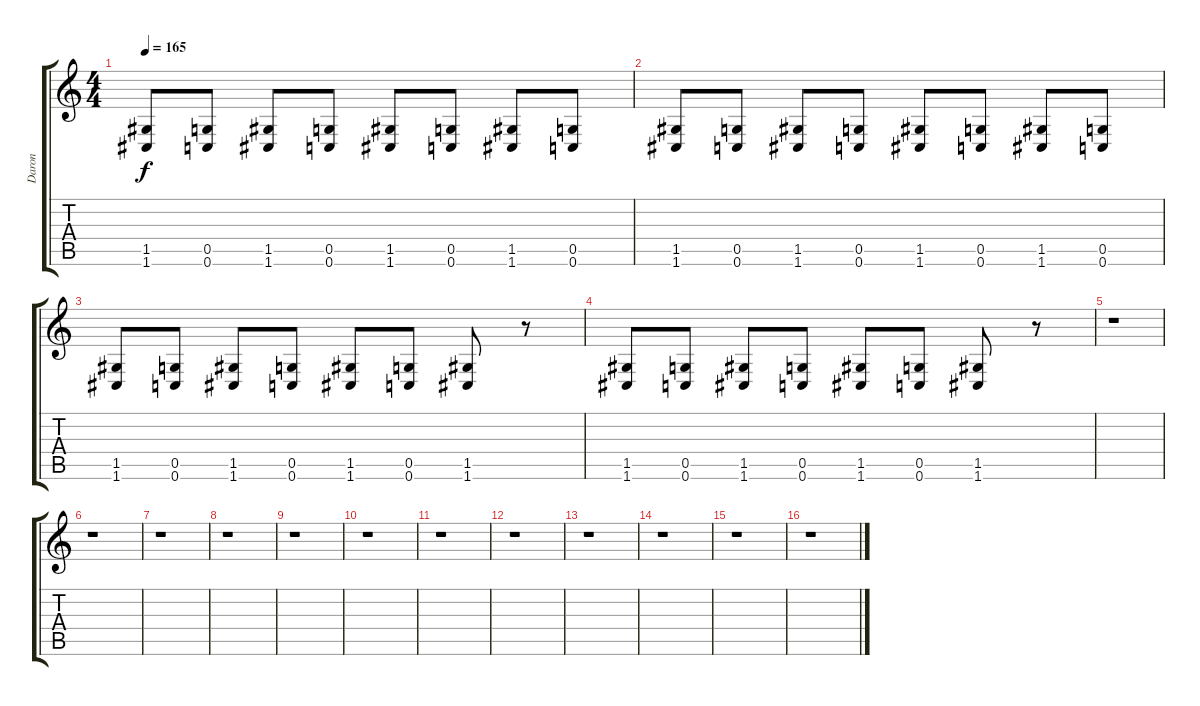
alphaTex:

\track ("Daron" "Daron") {instrument distortionguitar}
\staff {score tabs}
\tuning (D4 A3 F3 C3 G2 C2) {hide}
\ts (4 4)
\tempo 165
\clef g2
\ks c
(1.5 1.6).8{dy f} (0.5 0.6).8 (1.5 1.6).8 (0.5 0.6).8 (1.5 1.6).8 (0.5 0.6).8 (1.5 1.6).8 (0.5 0.6).8 |
(1.5 1.6).8 (0.5 0.6).8 (1.5 1.6).8 (0.5 0.6).8 (1.5 1.6).8 (0.5 0.6).8 (1.5 1.6).8 (0.5 0.6).8 |
(1.5 1.6).8 (0.5 0.6).8 (1.5 1.6).8 (0.5 0.6).8 (1.5 1.6).8 (0.5 0.6).8 (1.5 1.6).8 r.8 |
(1.5 1.6).8 (0.5 0.6).8 (1.5 1.6).8 (0.5 0.6).8 (1.5 1.6).8 (0.5 0.6).8 (1.5 1.6).8 r.8 |
r.1 |
r.1 |
r.1 |
r.1 |
r.1 |
r.1 |
r.1 |
r.1 |
r.1 |
r.1 |
r.1 |
r.1
